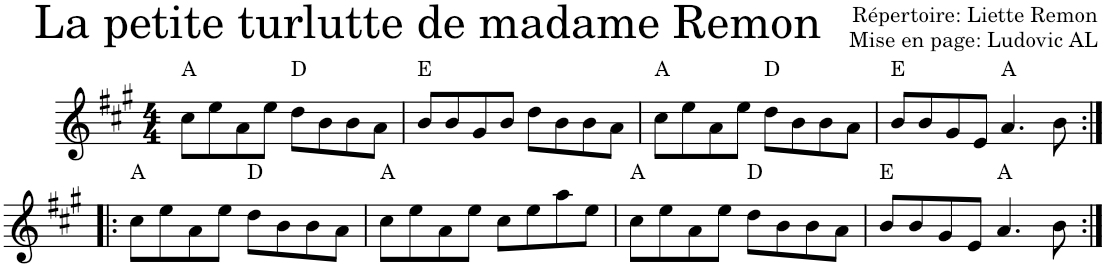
**kern	**harte
*part1	*part1
*staff1	*
*I"Voice	*
*I'V	*
*clefG2	*
*k[f#c#g#]	*
*M4/4	*
=1	=1
8cc#\L	A:maj
8ee\	.
8a\	.
8ee\J	.
8dd\L	D:maj
8b\	.
8b\	.
8a\J	.
=2	=2
8b/L	E:maj
8b/	.
8g#/	.
8b/J	.
8dd\L	.
8b\	.
8b\	.
8a\J	.
=3	=3
8cc#\L	A:maj
8ee\	.
8a\	.
8ee\J	.
8dd\L	D:maj
8b\	.
8b\	.
8a\J	.
=4	=4
8b/L	E:maj
8b/	.
8g#/	.
8e/J	.
4.a/	A:maj
8b\	.
!!LO:LB:g=z
=5:|!|:	=5:|!|:
8cc#\L	A:maj
8ee\	.
8a\	.
8ee\J	.
8dd\L	D:maj
8b\	.
8b\	.
8a\J	.
=6	=6
8cc#\L	A:maj
8ee\	.
8a\	.
8ee\J	.
8cc#\L	.
8ee\	.
8aa\	.
8ee\J	.
=7	=7
8cc#\L	A:maj
8ee\	.
8a\	.
8ee\J	.
8dd\L	D:maj
8b\	.
8b\	.
8a\J	.
=8	=8
8b/L	E:maj
8b/	.
8g#/	.
8e/J	.
4.a/	A:maj
8b\	.
=:|!	=:|!
*-	*-
